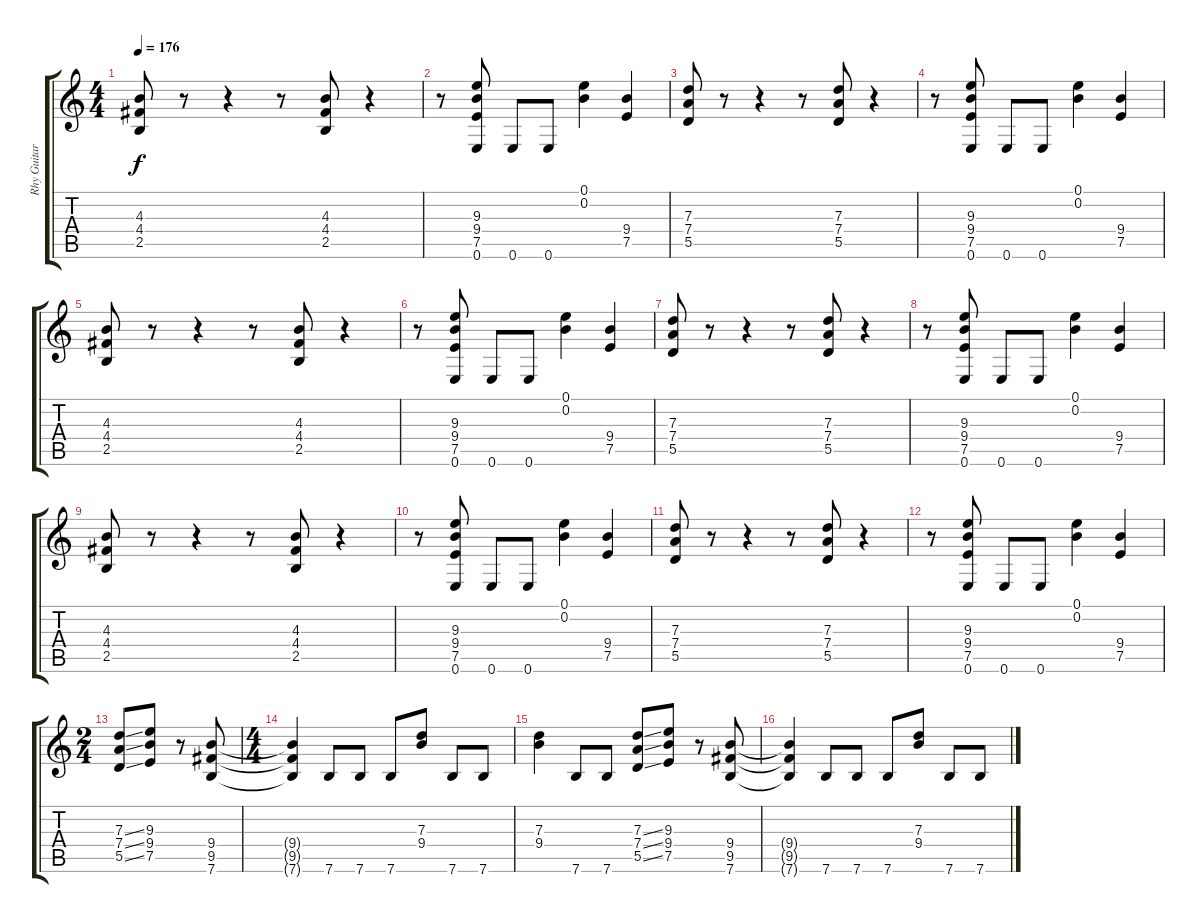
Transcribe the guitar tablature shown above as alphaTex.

\track ("Rhy Guitar" "Rhy Guitar") {instrument overdrivenguitar}
\staff {score tabs}
\tuning (E4 B3 G3 D3 A2 E2) {hide}
\ts (4 4)
\tempo 176
\clef g2
\ks c
(4.3 4.4 2.5).8{dy f} r.8 r.4 r.8 (4.3 4.4 2.5).8 r.4 |
r.8 (9.3 9.4 7.5 0.6).8 0.6.8 0.6.8 (0.1 0.2).4 (9.4 7.5).4 |
(7.3 7.4 5.5).8 r.8 r.4 r.8 (7.3 7.4 5.5).8 r.4 |
r.8 (9.3 9.4 7.5 0.6).8 0.6.8 0.6.8 (0.1 0.2).4 (9.4 7.5).4 |
(4.3 4.4 2.5).8 r.8 r.4 r.8 (4.3 4.4 2.5).8 r.4 |
r.8 (9.3 9.4 7.5 0.6).8 0.6.8 0.6.8 (0.1 0.2).4 (9.4 7.5).4 |
(7.3 7.4 5.5).8 r.8 r.4 r.8 (7.3 7.4 5.5).8 r.4 |
r.8 (9.3 9.4 7.5 0.6).8 0.6.8 0.6.8 (0.1 0.2).4 (9.4 7.5).4 |
(4.3 4.4 2.5).8 r.8 r.4 r.8 (4.3 4.4 2.5).8 r.4 |
r.8 (9.3 9.4 7.5 0.6).8 0.6.8 0.6.8 (0.1 0.2).4 (9.4 7.5).4 |
(7.3 7.4 5.5).8 r.8 r.4 r.8 (7.3 7.4 5.5).8 r.4 |
r.8 (9.3 9.4 7.5 0.6).8 0.6.8 0.6.8 (0.1 0.2).4 (9.4 7.5).4 |
\ts (2 4)
(7.3{ss} 7.4{ss} 5.5{ss}).8 (9.3 9.4 7.5).8 r.8 (9.4 9.5 7.6).8 |
\ts (4 4)
(9.4{t} 9.5{t} 7.6{t}).4 7.6.8 7.6.8 7.6.8 (7.3 9.4).8 7.6.8 7.6.8 |
(7.3 9.4).4 7.6.8 7.6.8 (7.3{ss} 7.4{ss} 5.5{ss}).8 (9.3 9.4 7.5).8 r.8 (9.4 9.5 7.6).8 |
(9.4{t} 9.5{t} 7.6{t}).4 7.6.8 7.6.8 7.6.8 (7.3 9.4).8 7.6.8 7.6.8
